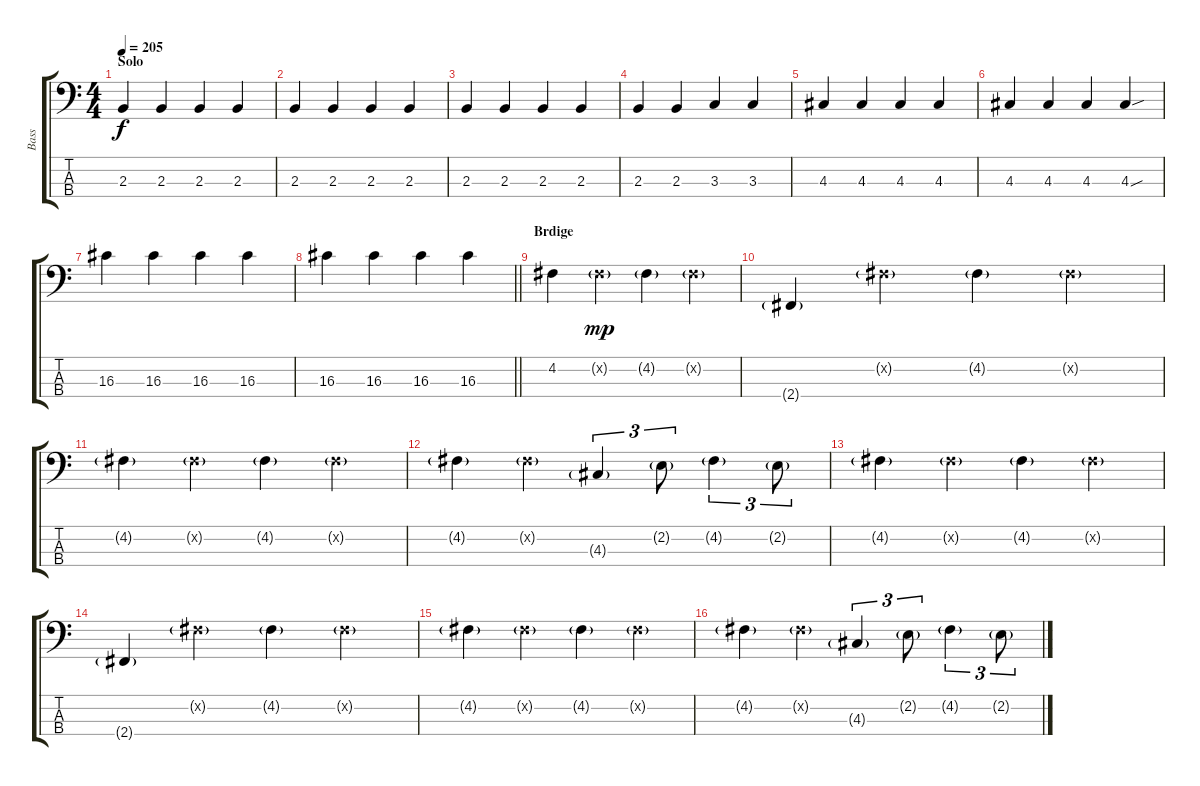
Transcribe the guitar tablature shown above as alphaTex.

\track ("Bass" "Bass") {instrument electricbasspick}
\staff {score tabs}
\tuning (G2 D2 A1 E1) {hide}
\ts (4 4)
\section ("" "Solo")
\tempo 205
\clef f4
\ks c
2.3.4{dy f} 2.3.4 2.3.4 2.3.4 |
2.3.4 2.3.4 2.3.4 2.3.4 |
2.3.4 2.3.4 2.3.4 2.3.4 |
2.3.4 2.3.4 3.3.4 3.3.4 |
4.3.4 4.3.4 4.3.4 4.3.4 |
4.3.4 4.3.4 4.3.4 4.3{sou}.4 |
16.3.4 16.3.4 16.3.4 16.3.4 |
\barLineRight lightlight
16.3.4 16.3.4 16.3.4 16.3.4 |
\section ("" "Brdige")
4.2.4 4.2{g x}.4{dy mp volume 15} 4.2{g}.4 4.2{g x}.4 |
2.4{g}.4 4.2{g x}.4 4.2{g}.4 4.2{g x}.4 |
4.2{g}.4 4.2{g x}.4 4.2{g}.4 4.2{g x}.4 |
4.2{g}.4 4.2{g x}.4 4.3{g}.4{tu (3 2)} 2.2{g}.8{tu (3 2)} 4.2{g}.4{tu (3 2)} 2.2{g}.8{tu (3 2)} |
4.2{g}.4 4.2{g x}.4 4.2{g}.4 4.2{g x}.4 |
2.4{g}.4 4.2{g x}.4 4.2{g}.4 4.2{g x}.4 |
4.2{g}.4 4.2{g x}.4 4.2{g}.4 4.2{g x}.4 |
4.2{g}.4 4.2{g x}.4 4.3{g}.4{tu (3 2)} 2.2{g}.8{tu (3 2)} 4.2{g}.4{tu (3 2)} 2.2{g}.8{tu (3 2)}
